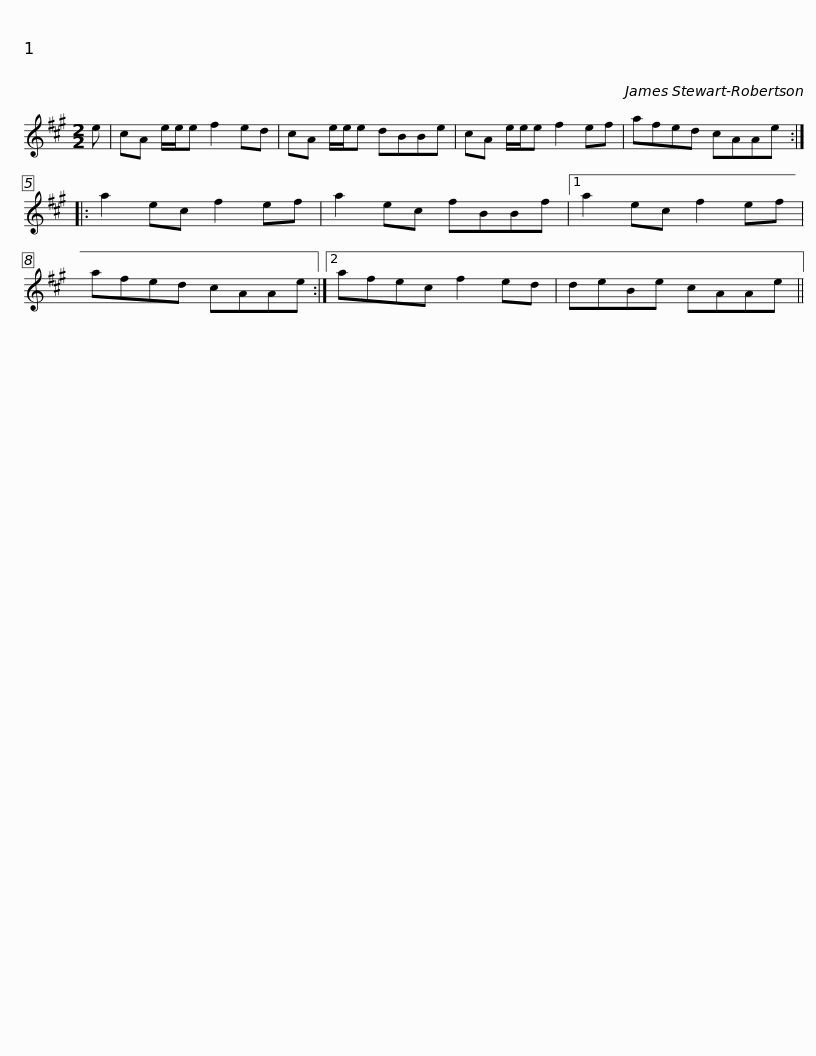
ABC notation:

X:1
L:1/8
M:2/2
I:linebreak $
K:A
V:1 treble
V:1
 e | cA e/e/e f2 ed | cA e/e/e dBBe | cA e/e/e f2 ef | afed cAAe :: %5
 a2 ec f2 ef |$ a2 ec fBBf |1 a2 ec f2 ef | afed cAAe :|2 afec f2 ed | %10
 deBe cAAe || %11
